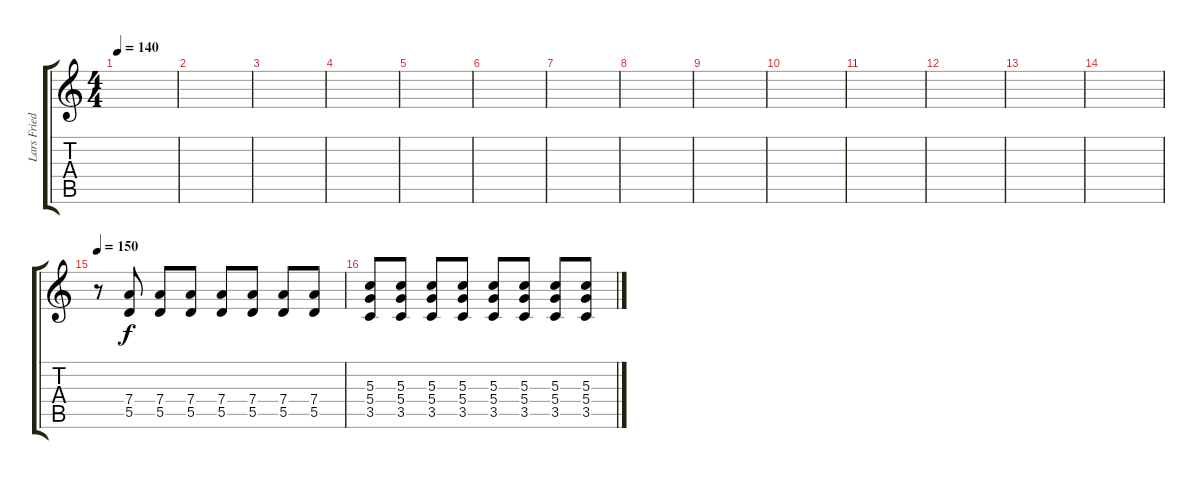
\track ("Lars Friedriksen" "Lars Fried") {instrument overdrivenguitar}
\staff {score tabs}
\tuning (E4 B3 G3 D3 A2 E2) {hide}
\ts (4 4)
\tempo 140
\clef g2
\ks c
|
|
|
|
|
|
|
|
|
|
|
|
|
|
\tempo 150
r.8 (7.4 5.5).8 (7.4 5.5).8 (7.4 5.5).8 (7.4 5.5).8 (7.4 5.5).8 (7.4 5.5).8 (7.4 5.5).8 |
(5.3 5.4 3.5).8 (5.3 5.4 3.5).8 (5.3 5.4 3.5).8 (5.3 5.4 3.5).8 (5.3 5.4 3.5).8 (5.3 5.4 3.5).8 (5.3 5.4 3.5).8 (5.3 5.4 3.5).8
